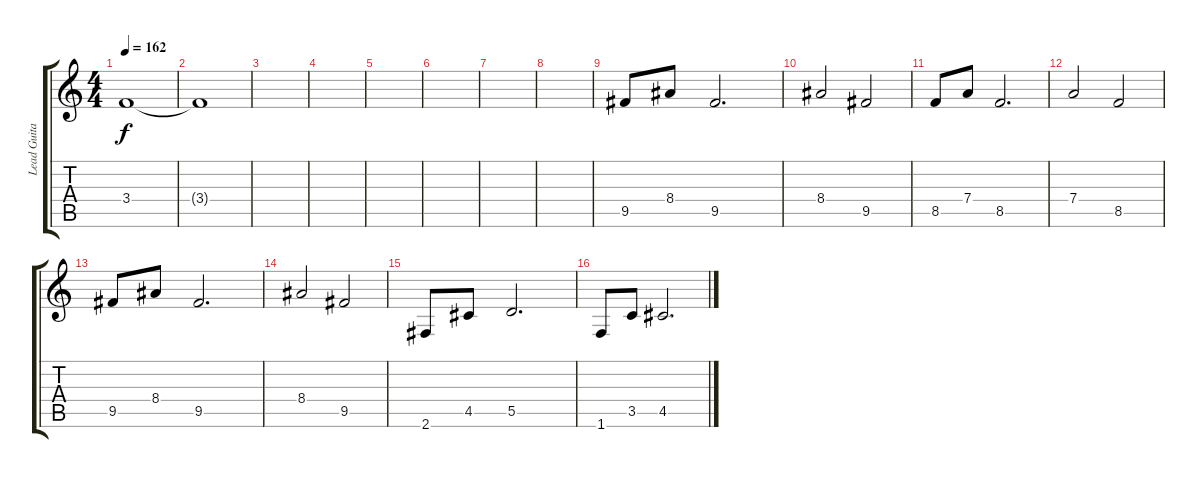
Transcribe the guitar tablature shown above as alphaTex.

\track ("Lead Guitar" "Lead Guita") {instrument distortionguitar}
\staff {score tabs}
\tuning (E4 B3 G3 D3 A2 E2) {hide}
\ts (4 4)
\tempo 162
\clef g2
\ks c
3.4.1{dy f} |
3.4{t}.1{volume 0} |
|
|
|
|
|
|
9.5.8{volume 16} 8.4.8 9.5.2{d} |
8.4.2 9.5.2 |
8.5.8 7.4.8 8.5.2{d} |
7.4.2 8.5.2 |
9.5.8 8.4.8 9.5.2{d} |
8.4.2 9.5.2 |
2.6.8 4.5.8 5.5.2{d} |
1.6.8 3.5.8 4.5.2{d}
